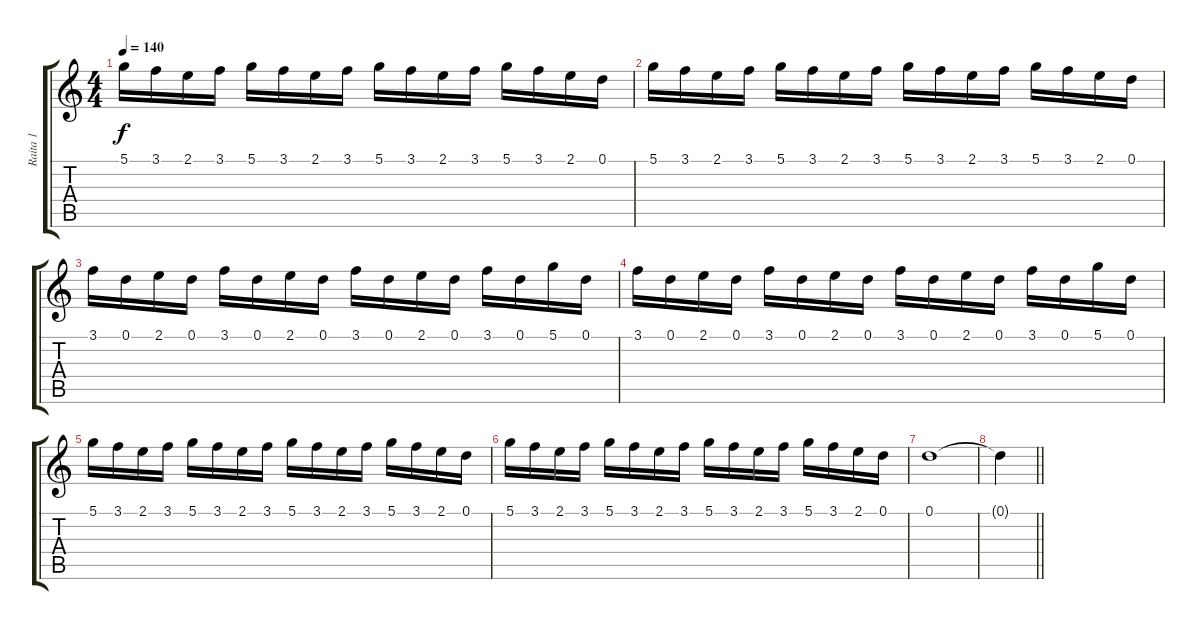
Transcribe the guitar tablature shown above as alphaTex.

\track ("Raita 1" "Raita 1") {instrument distortionguitar}
\staff {score tabs}
\tuning (D4 A3 F3 C3 G2 D2) {hide}
\ts (4 4)
\tempo 140
\clef g2
\ks c
5.1.16{dy f} 3.1.16 2.1.16 3.1.16 5.1.16 3.1.16 2.1.16 3.1.16 5.1.16 3.1.16 2.1.16 3.1.16 5.1.16 3.1.16 2.1.16 0.1.16 |
5.1.16 3.1.16 2.1.16 3.1.16 5.1.16 3.1.16 2.1.16 3.1.16 5.1.16 3.1.16 2.1.16 3.1.16 5.1.16 3.1.16 2.1.16 0.1.16 |
3.1.16 0.1.16 2.1.16 0.1.16 3.1.16 0.1.16 2.1.16 0.1.16 3.1.16 0.1.16 2.1.16 0.1.16 3.1.16 0.1.16 5.1.16 0.1.16 |
3.1.16 0.1.16 2.1.16 0.1.16 3.1.16 0.1.16 2.1.16 0.1.16 3.1.16 0.1.16 2.1.16 0.1.16 3.1.16 0.1.16 5.1.16 0.1.16 |
5.1.16 3.1.16 2.1.16 3.1.16 5.1.16 3.1.16 2.1.16 3.1.16 5.1.16 3.1.16 2.1.16 3.1.16 5.1.16 3.1.16 2.1.16 0.1.16 |
5.1.16 3.1.16 2.1.16 3.1.16 5.1.16 3.1.16 2.1.16 3.1.16 5.1.16 3.1.16 2.1.16 3.1.16 5.1.16 3.1.16 2.1.16 0.1.16 |
0.1.1 |
\barLineRight lightlight
0.1{t}.4
